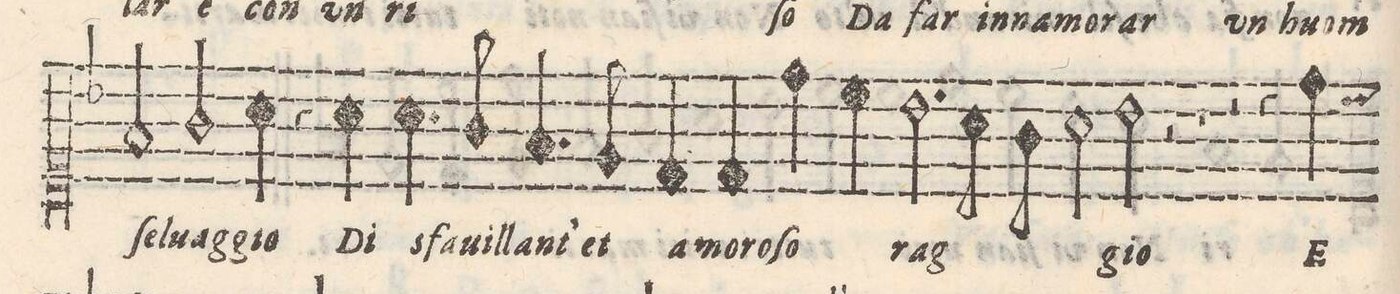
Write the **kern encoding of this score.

**kern	**text
*I"CANTO	*
*clefC1	*
*k[b-]	*
*met(C)	*
*M2/1	*
2f/	ſel-
2g/	-uag-
4a\	-gio
=22-	=22-
4r	.
4a\	Di
4.a\	sfa-
8g/	-uil-
4.f/	-lan-
8e/	t'_et
4d/	a-
4d/	-mo-
=23-	=23-
4dd\	-ro-
4cc\	-ſo
2.b-\	rag-
8a\	.
8g\	.
2a\	.
=24-	=24-
2b-\	-gio
2r	.
1r	.
=25-	=25-
2r	.
4r	.
4dd\	E
*-	*-
